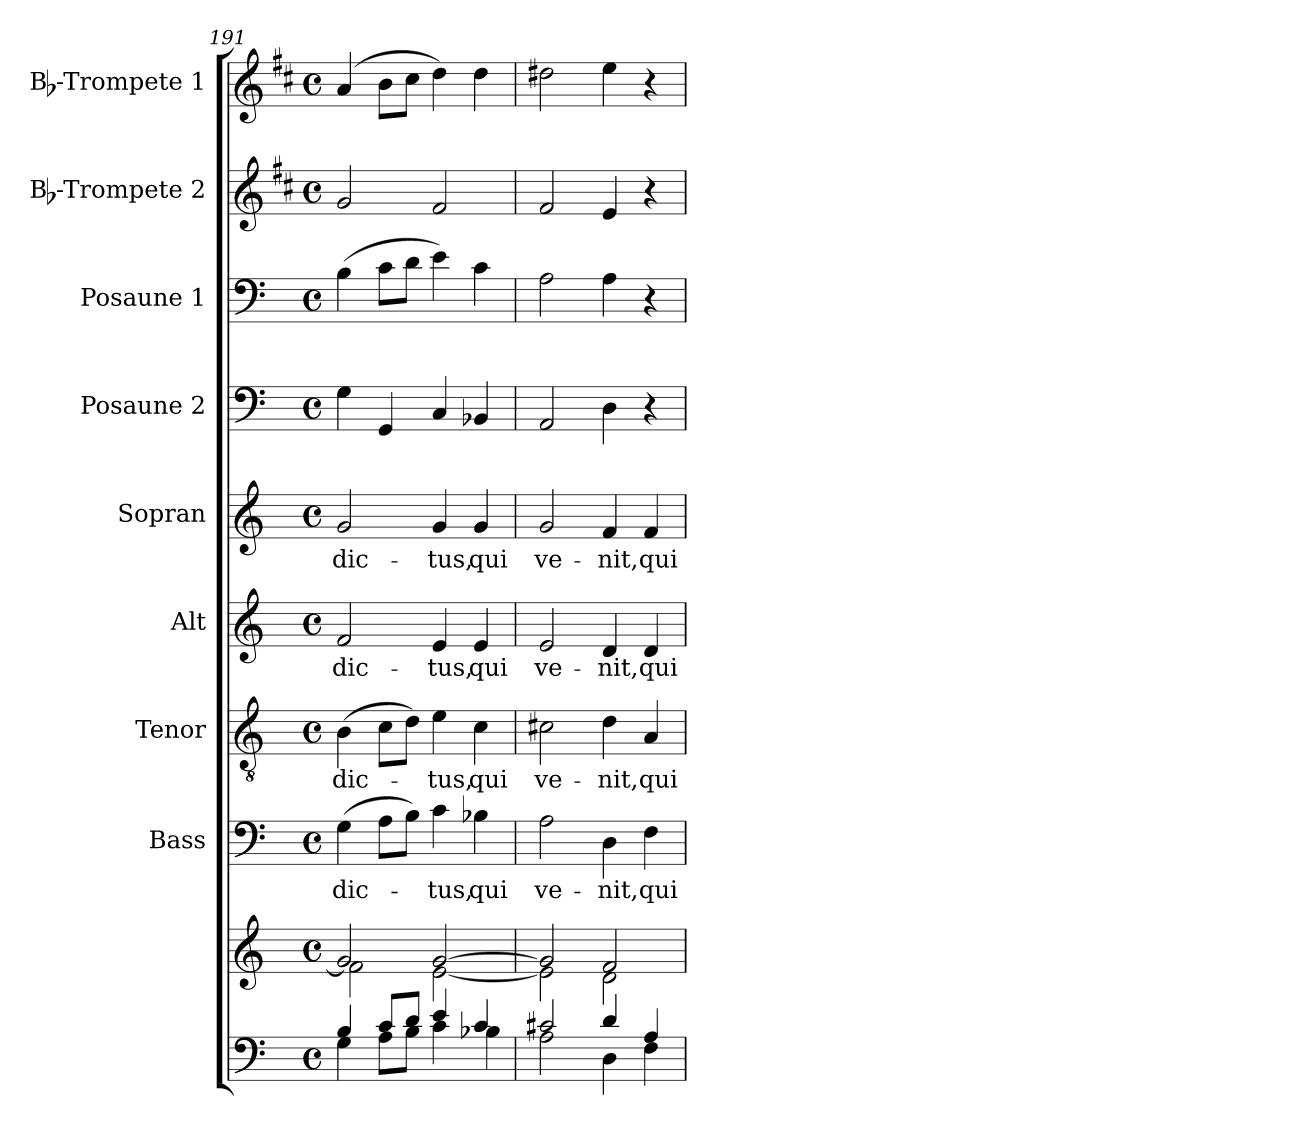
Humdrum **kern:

**kern	**kern	**kern	**text	**kern	**text	**kern	**text	**kern	**text	**kern	**kern	**kern	**kern
*part9	*part9	*part8	*part8	*part7	*part7	*part6	*part6	*part5	*part5	*part4	*part3	*part2	*part1
*staff10	*staff9	*staff8	*staff8	*staff7	*staff7	*staff6	*staff6	*staff5	*staff5	*staff4	*staff3	*staff2	*staff1
*	*	*I"Bass	*	*I"Tenor	*	*I"Alt	*	*I"Sopran	*	*I"Posaune 2	*I"Posaune 1	*I"Bb-Trompete 2	*I"Bb-Trompete 1
*	*	*I'B.	*	*I'T.	*	*I'A.	*	*I'S.	*	*I'Pos. 2	*I'Pos. 1	*I'Bb Trp. 2	*I'Bb Trp. 1
*clefF4	*clefG2	*clefF4	*	*clefGv2	*	*clefG2	*	*clefG2	*	*clefF4	*clefF4	*clefG2	*clefG2
*	*	*	*	*	*	*	*	*	*	*	*	*ITrd1c2	*ITrd1c2
*k[]	*k[]	*k[]	*	*k[]	*	*k[]	*	*k[]	*	*k[]	*k[]	*k[]	*k[]
*C:	*C:	*C:	*	*C:	*	*C:	*	*C:	*	*C:	*C:	*C:	*C:
*M4/4	*M4/4	*M4/4	*	*M4/4	*	*M4/4	*	*M4/4	*	*M4/4	*M4/4	*M4/4	*M4/4
*met(c)	*met(c)	*met(c)	*	*met(c)	*	*met(c)	*	*met(c)	*	*met(c)	*met(c)	*met(c)	*met(c)
=191	=191	=191	=191	=191	=191	=191	=191	=191	=191	=191	=191	=191	=191
*^	*^	*	*	*	*	*	*	*	*	*	*	*	*
!	!	!	!	!	!LO:LY:b	!	!LO:LY:b	!	!LO:LY:b	!	!LO:LY:b	!	!	!	!
4B/	4G\	2g/]	2f\	(>4G\	-dic-	(>4B\	-dic-	2f/	-dic-	2g/	-dic-	4G\	(>4B\	2f/	(4g/
8c/L	8A\L	.	.	8A\L	.	8c\L	.	.	.	.	.	4GG/	8c\L	.	8a\L
8d/J	8B\J	.	.	8B\J)	.	8d\J)	.	.	.	.	.	.	8d\J	.	8b\J
!	!	!	!	!	!LO:LY:b	!	!LO:LY:b	!	!LO:LY:b	!	!LO:LY:b	!	!	!	!
4e/	4c\	[>2g/	[<2e\	4c\	-tus,	4e\	-tus,	4e/	-tus,	4g/	-tus,	4C/	4e\)	2e/	4cc\)
!	!	!	!	!	!LO:LY:b	!	!LO:LY:b	!	!LO:LY:b	!	!LO:LY:b	!	!	!	!
4c/	4B-X\	.	.	4B-X\	qui	4c\	qui	4e/	qui	4g/	qui	4BB-X/	4c\	.	4cc\
=192	=192	=192	=192	=192	=192	=192	=192	=192	=192	=192	=192	=192	=192	=192	=192
!	!	!	!	!	!LO:LY:b	!	!LO:LY:b	!	!LO:LY:b	!	!LO:LY:b	!	!	!	!
2c#X/	2A\	2g/]	2e\]	2A\	ve-	2c#X\	ve-	2e/	ve-	2g/	ve-	2AA/	2A\	2e/	2cc#X\
!	!	!	!	!	!LO:LY:b	!	!LO:LY:b	!	!LO:LY:b	!	!LO:LY:b	!	!	!	!
4d/	4D\	2f/	2d\	4D\	-nit,	4d\	-nit,	4d/	-nit,	4f/	-nit,	4D\	4A\	4d/	4dd\
!	!	!	!	!	!LO:LY:b	!	!LO:LY:b	!	!LO:LY:b	!	!LO:LY:b	!	!	!	!
4A/	4F\	.	.	4F\	qui	4A/	qui	4d/	qui	4f/	qui	4r	4r	4r	4r
*v	*v	*	*	*	*	*	*	*	*	*	*	*	*	*	*
*	*v	*v	*	*	*	*	*	*	*	*	*	*	*	*
=	=	=	=	=	=	=	=	=	=	=	=	=	=
*-	*-	*-	*-	*-	*-	*-	*-	*-	*-	*-	*-	*-	*-
